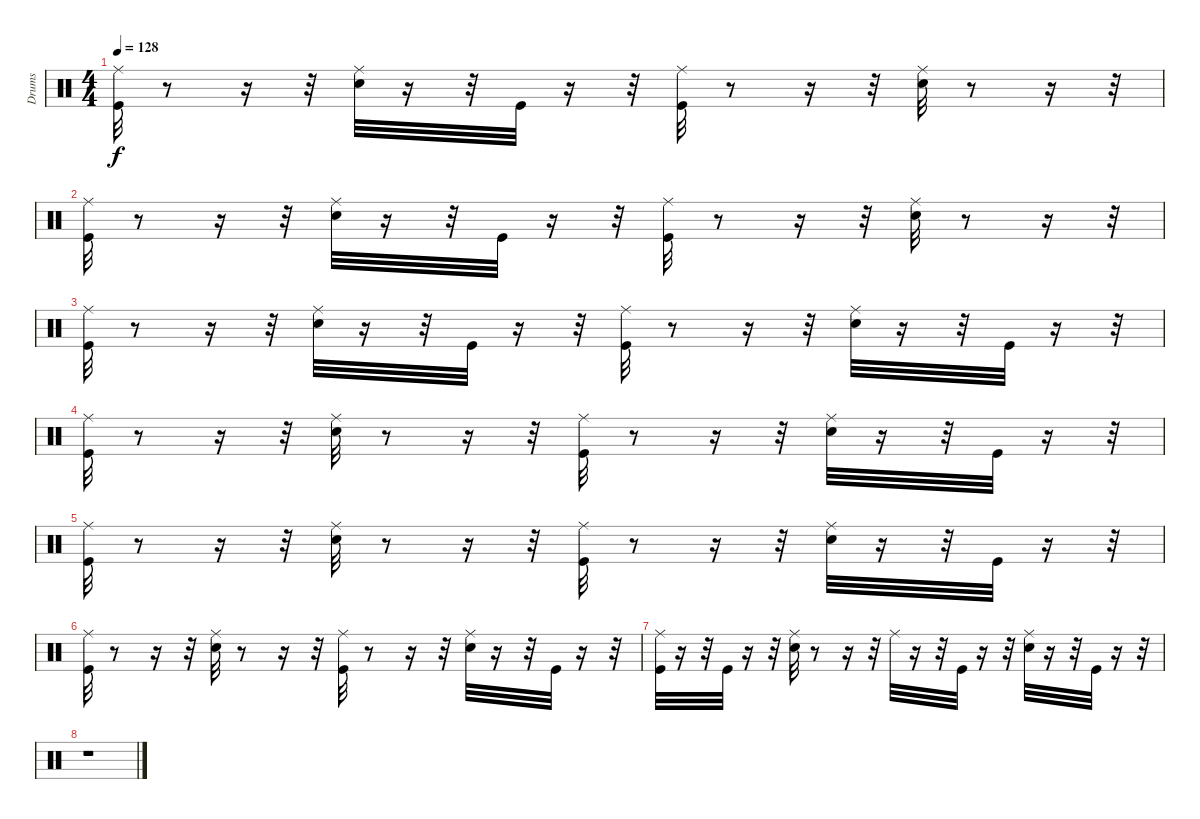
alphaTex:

\track ("Drums" "Drums") {instrument percussion}
\staff {score}
\articulation defaults
\ts (4 4)
\tempo 128
\clef neutral
\ks c
("Ride (middle)" "Kick (hit)").32{dy f} r.8 r.16 r.32 ("Ride (middle)" "Snare (hit) 2").32 r.16 r.32 "Kick (hit)".32 r.16 r.32 ("Ride (middle)" "Kick (hit)").32 r.8 r.16 r.32 ("Ride (middle)" "Snare (hit) 2").32 r.8 r.16 r.32 |
("Ride (middle)" "Kick (hit)").32 r.8 r.16 r.32 ("Ride (middle)" "Snare (hit) 2").32 r.16 r.32 "Kick (hit)".32 r.16 r.32 ("Ride (middle)" "Kick (hit)").32 r.8 r.16 r.32 ("Ride (middle)" "Snare (hit) 2").32 r.8 r.16 r.32 |
("Ride (middle)" "Kick (hit)").32 r.8 r.16 r.32 ("Ride (middle)" "Snare (hit) 2").32 r.16 r.32 "Kick (hit)".32 r.16 r.32 ("Ride (middle)" "Kick (hit)").32 r.8 r.16 r.32 ("Ride (middle)" "Snare (hit) 2").32 r.16 r.32 "Kick (hit)".32 r.16 r.32 |
("Ride (middle)" "Kick (hit)").32 r.8 r.16 r.32 ("Ride (middle)" "Snare (hit) 2").32 r.8 r.16 r.32 ("Ride (middle)" "Kick (hit)").32 r.8 r.16 r.32 ("Ride (middle)" "Snare (hit) 2").32 r.16 r.32 "Kick (hit)".32 r.16 r.32 |
("Ride (middle)" "Kick (hit)").32 r.8 r.16 r.32 ("Ride (middle)" "Snare (hit) 2").32 r.8 r.16 r.32 ("Ride (middle)" "Kick (hit)").32 r.8 r.16 r.32 ("Ride (middle)" "Snare (hit) 2").32 r.16 r.32 "Kick (hit)".32 r.16 r.32 |
("Ride (middle)" "Kick (hit)").32 r.8 r.16 r.32 ("Ride (middle)" "Snare (hit) 2").32 r.8 r.16 r.32 ("Ride (middle)" "Kick (hit)").32 r.8 r.16 r.32 ("Ride (middle)" "Snare (hit) 2").32 r.16 r.32 "Kick (hit)".32 r.16 r.32 |
("Ride (middle)" "Kick (hit)").32 r.16 r.32 "Kick (hit)".32 r.16 r.32 ("Ride (middle)" "Snare (hit) 2").32 r.8 r.16 r.32 "Ride (middle)".32 r.16 r.32 "Kick (hit)".32 r.16 r.32 ("Ride (middle)" "Snare (hit) 2").32 r.16 r.32 "Kick (hit)".32 r.16 r.32 |
r.1
